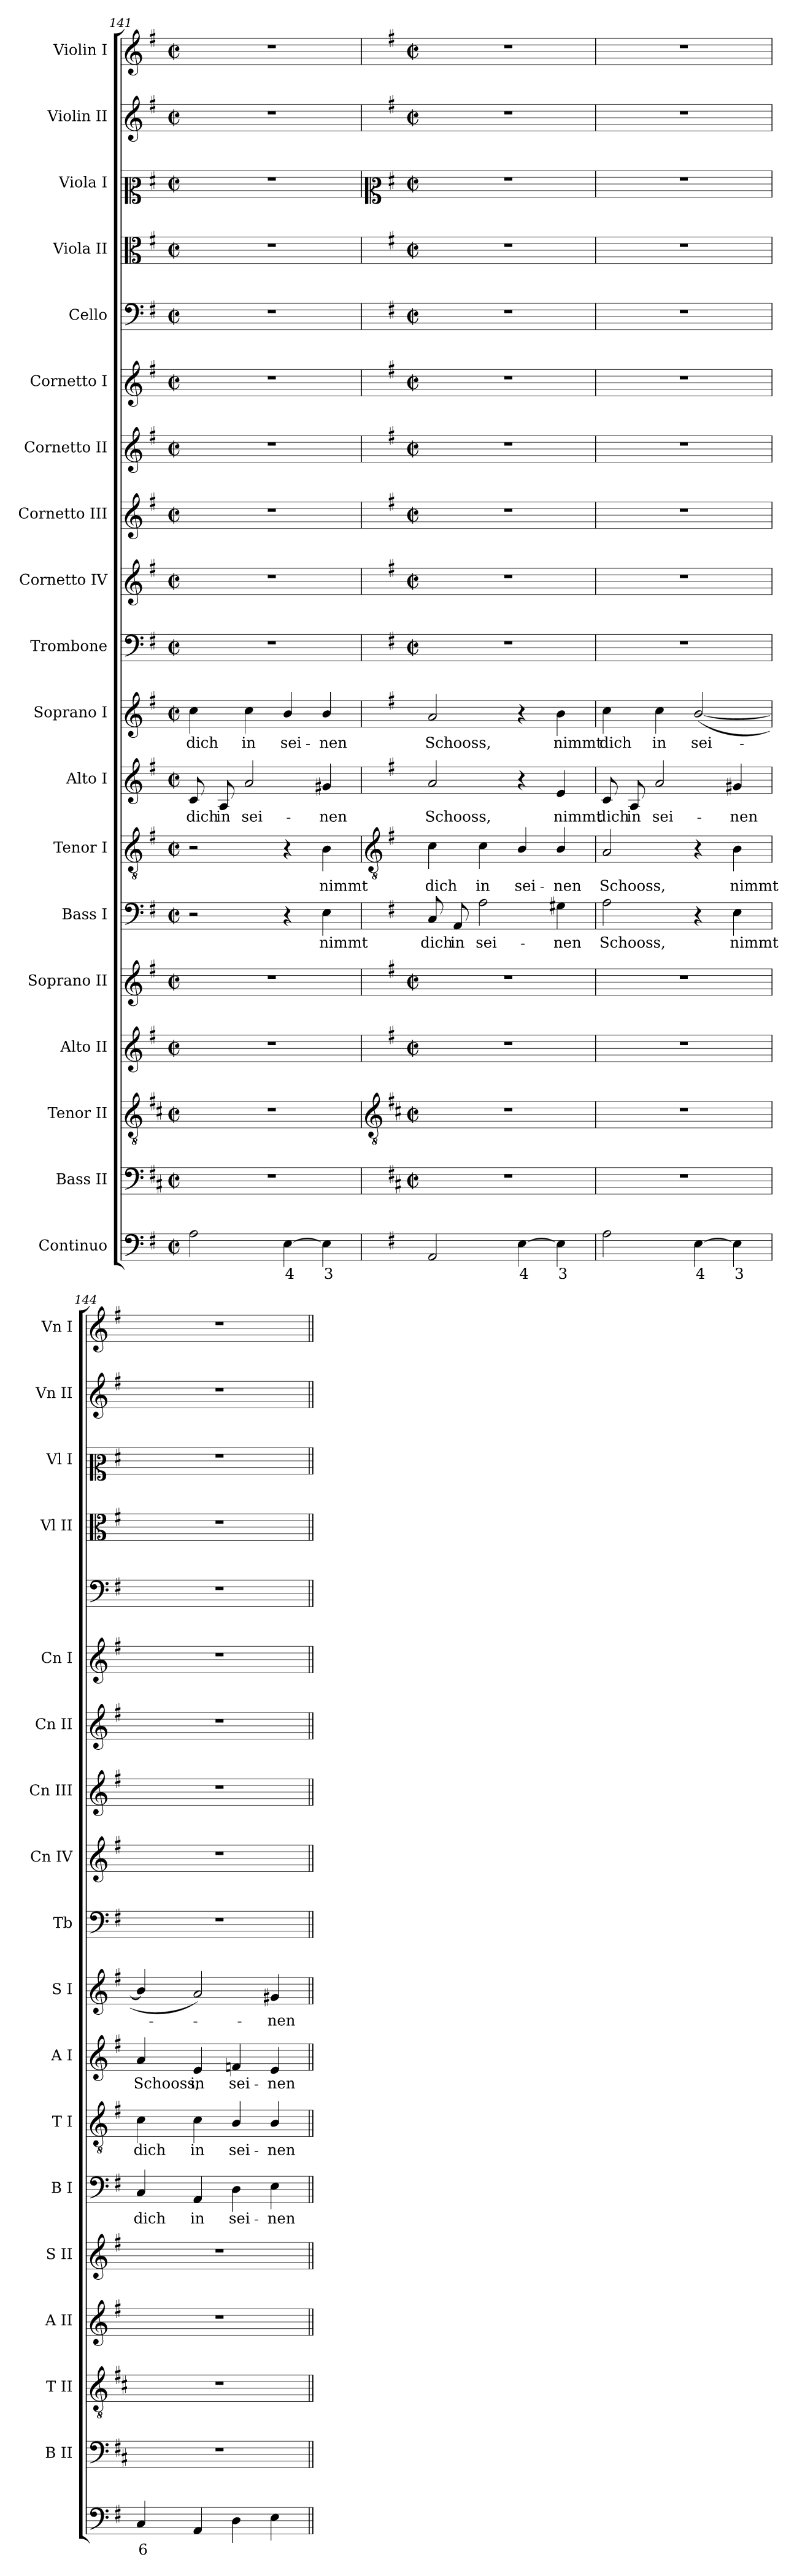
**kern	**text	**kern	**kern	**kern	**kern	**kern	**text	**kern	**text	**kern	**text	**kern	**text	**kern	**kern	**kern	**kern	**kern	**kern	**kern	**kern	**kern	**kern
*part19	*part19	*part18	*part17	*part16	*part15	*part14	*part14	*part13	*part13	*part12	*part12	*part11	*part11	*part10	*part9	*part8	*part7	*part6	*part5	*part4	*part3	*part2	*part1
*staff19	*staff19	*staff18	*staff17	*staff16	*staff15	*staff14	*staff14	*staff13	*staff13	*staff12	*staff12	*staff11	*staff11	*staff10	*staff9	*staff8	*staff7	*staff6	*staff5	*staff4	*staff3	*staff2	*staff1
*I"Continuo	*	*I"Bass II	*I"Tenor II	*I"Alto II	*I"Soprano II	*I"Bass I	*	*I"Tenor I	*	*I"Alto I	*	*I"Soprano I	*	*I"Trombone	*I"Cornetto IV	*I"Cornetto III	*I"Cornetto II	*I"Cornetto I	*I"Cello	*I"Viola II	*I"Viola I	*I"Violin II	*I"Violin I
*	*	*I'B II	*I'T II	*I'A II	*I'S II	*I'B I	*	*I'T I	*	*I'A I	*	*I'S I	*	*I'Tb	*I'Cn IV	*I'Cn III	*I'Cn II	*I'Cn I	*	*I'Vl II	*I'Vl I	*I'Vn II	*I'Vn I
*clefF4	*	*clefF4	*clefGv2	*clefG2	*clefG2	*clefF4	*	*clefGv2	*	*clefG2	*	*clefG2	*	*clefF4	*clefG2	*clefG2	*clefG2	*clefG2	*clefF4	*clefC3	*clefC2	*clefG2	*clefG2
*	*	*ITrd4c7	*ITrd4c7	*	*	*	*	*	*	*	*	*	*	*	*	*	*	*	*	*	*	*	*
*k[f#]	*	*k[f#]	*k[f#]	*k[f#]	*k[f#]	*k[f#]	*	*k[f#]	*	*k[f#]	*	*k[f#]	*	*k[f#]	*k[f#]	*k[f#]	*k[f#]	*k[f#]	*k[f#]	*k[f#]	*k[f#]	*k[f#]	*k[f#]
*G:	*	*G:	*G:	*G:	*G:	*G:	*	*G:	*	*G:	*	*G:	*	*G:	*G:	*G:	*G:	*G:	*G:	*G:	*G:	*G:	*G:
*M2/2	*	*M2/2	*M2/2	*M2/2	*M2/2	*M2/2	*	*M2/2	*	*M2/2	*	*M2/2	*	*M2/2	*M2/2	*M2/2	*M2/2	*M2/2	*M2/2	*M2/2	*M2/2	*M2/2	*M2/2
*met(c|)	*	*met(c|)	*met(c|)	*met(c|)	*met(c|)	*met(c|)	*	*met(c|)	*	*met(c|)	*	*met(c|)	*	*met(c|)	*met(c|)	*met(c|)	*met(c|)	*met(c|)	*met(c|)	*met(c|)	*met(c|)	*met(c|)	*met(c|)
=141	=141	=141	=141	=141	=141	=141	=141	=141	=141	=141	=141	=141	=141	=141	=141	=141	=141	=141	=141	=141	=141	=141	=141
!	!	!	!	!	!	!	!	!	!	!	!LO:LY:b	!	!LO:LY:b	!	!	!	!	!	!	!	!	!	!
2A	.	1r	1r	1r	1r	2r	.	2r	.	8c	dich	4cc	dich	1r	1r	1r	1r	1r	1r	1r	1r	1r	1r
!	!	!	!	!	!	!	!	!	!	!	!LO:LY:b	!	!	!	!	!	!	!	!	!	!	!	!
.	.	.	.	.	.	.	.	.	.	8A	in	.	.	.	.	.	.	.	.	.	.	.	.
!	!	!	!	!	!	!	!	!	!	!	!LO:LY:b	!	!LO:LY:b	!	!	!	!	!	!	!	!	!	!
.	.	.	.	.	.	.	.	.	.	2a	sei-	4cc	in	.	.	.	.	.	.	.	.	.	.
!	!LO:LY:b	!	!	!	!	!	!	!	!	!	!	!	!LO:LY:b	!	!	!	!	!	!	!	!	!	!
[4E	4	.	.	.	.	4r	.	4r	.	.	.	4b/	sei-	.	.	.	.	.	.	.	.	.	.
!	!LO:LY:b	!	!	!	!	!	!LO:LY:b	!	!LO:LY:b	!	!LO:LY:b	!	!LO:LY:b	!	!	!	!	!	!	!	!	!	!
4E]	3	.	.	.	.	4E	nimmt	4B	nimmt	4g#X	-nen	4b/	-nen	.	.	.	.	.	.	.	.	.	.
!!LO:LB:g=z
=142	=142	=142	=142	=142	=142	=142	=142	=142	=142	=142	=142	=142	=142	=142	=142	=142	=142	=142	=142	=142	=142	=142	=142
*	*	*	*clefGv2	*	*	*	*	*clefGv2	*	*	*	*	*	*	*	*	*	*	*	*	*clefC2	*	*
*	*	*k[f#]	*k[f#]	*k[f#]	*k[f#]	*	*	*	*	*	*	*	*	*k[f#]	*k[f#]	*k[f#]	*k[f#]	*k[f#]	*k[f#]	*k[f#]	*k[f#]	*k[f#]	*k[f#]
*	*	*G:	*G:	*G:	*G:	*	*	*	*	*	*	*	*	*G:	*G:	*G:	*G:	*G:	*G:	*G:	*G:	*G:	*G:
*	*	*M2/2	*M2/2	*M2/2	*M2/2	*	*	*	*	*	*	*	*	*M2/2	*M2/2	*M2/2	*M2/2	*M2/2	*M2/2	*M2/2	*M2/2	*M2/2	*M2/2
*	*	*met(c|)	*met(c|)	*met(c|)	*met(c|)	*	*	*	*	*	*	*	*	*met(c|)	*met(c|)	*met(c|)	*met(c|)	*met(c|)	*met(c|)	*met(c|)	*met(c|)	*met(c|)	*met(c|)
!	!	!	!	!	!	!	!LO:LY:b	!	!LO:LY:b	!	!LO:LY:b	!	!LO:LY:b	!	!	!	!	!	!	!	!	!	!
2AA	.	1r	1r	1r	1r	8C	dich	4c	dich	2a	Schooss,	2a	Schooss,	1r	1r	1r	1r	1r	1r	1r	1r	1r	1r
!	!	!	!	!	!	!	!LO:LY:b	!	!	!	!	!	!	!	!	!	!	!	!	!	!	!	!
.	.	.	.	.	.	8AA	in	.	.	.	.	.	.	.	.	.	.	.	.	.	.	.	.
!	!	!	!	!	!	!	!LO:LY:b	!	!LO:LY:b	!	!	!	!	!	!	!	!	!	!	!	!	!	!
.	.	.	.	.	.	2A	sei-	4c	in	.	.	.	.	.	.	.	.	.	.	.	.	.	.
!	!LO:LY:b	!	!	!	!	!	!	!	!LO:LY:b	!	!	!	!	!	!	!	!	!	!	!	!	!	!
[4E	4	.	.	.	.	.	.	4B/	sei-	4r	.	4r	.	.	.	.	.	.	.	.	.	.	.
!	!LO:LY:b	!	!	!	!	!	!LO:LY:b	!	!LO:LY:b	!	!LO:LY:b	!	!LO:LY:b	!	!	!	!	!	!	!	!	!	!
4E]	3	.	.	.	.	4G#X	-nen	4B/	-nen	4e	nimmt	4b	nimmt	.	.	.	.	.	.	.	.	.	.
=143	=143	=143	=143	=143	=143	=143	=143	=143	=143	=143	=143	=143	=143	=143	=143	=143	=143	=143	=143	=143	=143	=143	=143
!	!	!	!	!	!	!	!LO:LY:b	!	!LO:LY:b	!	!LO:LY:b	!	!LO:LY:b	!	!	!	!	!	!	!	!	!	!
2A	.	1r	1r	1r	1r	2A	Schooss,	2A	Schooss,	8c	dich	4cc	dich	1r	1r	1r	1r	1r	1r	1r	1r	1r	1r
!	!	!	!	!	!	!	!	!	!	!	!LO:LY:b	!	!	!	!	!	!	!	!	!	!	!	!
.	.	.	.	.	.	.	.	.	.	8A	in	.	.	.	.	.	.	.	.	.	.	.	.
!	!	!	!	!	!	!	!	!	!	!	!LO:LY:b	!	!LO:LY:b	!	!	!	!	!	!	!	!	!	!
.	.	.	.	.	.	.	.	.	.	2a	sei-	4cc	in	.	.	.	.	.	.	.	.	.	.
!	!LO:LY:b	!	!	!	!	!	!	!	!	!	!	!	!LO:LY:b	!	!	!	!	!	!	!	!	!	!
[4E	4	.	.	.	.	4r	.	4r	.	.	.	(<[2b/	sei-	.	.	.	.	.	.	.	.	.	.
!	!LO:LY:b	!	!	!	!	!	!LO:LY:b	!	!LO:LY:b	!	!LO:LY:b	!	!	!	!	!	!	!	!	!	!	!	!
4E]	3	.	.	.	.	4E	nimmt	4B	nimmt	4g#X	-nen	.	.	.	.	.	.	.	.	.	.	.	.
=144	=144	=144	=144	=144	=144	=144	=144	=144	=144	=144	=144	=144	=144	=144	=144	=144	=144	=144	=144	=144	=144	=144	=144
!	!LO:LY:b	!	!	!	!	!	!LO:LY:b	!	!LO:LY:b	!	!LO:LY:b	!	!	!	!	!	!	!	!	!	!	!	!
4C	6	1r	1r	1r	1r	4C	dich	4c	dich	4a	Schooss,	4b/]	.	1r	1r	1r	1r	1r	1r	1r	1r	1r	1r
!	!	!	!	!	!	!	!LO:LY:b	!	!LO:LY:b	!	!LO:LY:b	!	!	!	!	!	!	!	!	!	!	!	!
4AA	.	.	.	.	.	4AA	in	4c	in	4e	in	2a)	.	.	.	.	.	.	.	.	.	.	.
!	!	!	!	!	!	!	!LO:LY:b	!	!LO:LY:b	!	!LO:LY:b	!	!	!	!	!	!	!	!	!	!	!	!
4D	.	.	.	.	.	4D	sei-	4B/	sei-	4fn	sei-	.	.	.	.	.	.	.	.	.	.	.	.
!	!	!	!	!	!	!	!LO:LY:b	!	!LO:LY:b	!	!LO:LY:b	!	!LO:LY:b	!	!	!	!	!	!	!	!	!	!
4E	.	.	.	.	.	4E	-nen	4B/	-nen	4e	-nen	4g#X	nen	.	.	.	.	.	.	.	.	.	.
=||	=||	=||	=||	=||	=||	=||	=||	=||	=||	=||	=||	=||	=||	=||	=||	=||	=||	=||	=||	=||	=||	=||	=||
*-	*-	*-	*-	*-	*-	*-	*-	*-	*-	*-	*-	*-	*-	*-	*-	*-	*-	*-	*-	*-	*-	*-	*-
